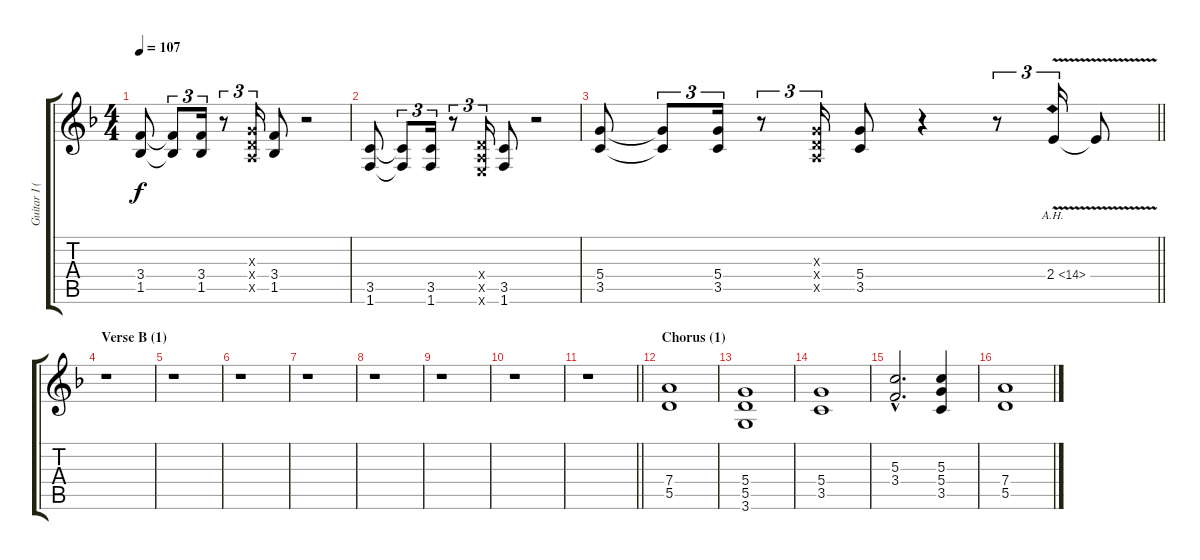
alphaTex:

\track ("Guitar I (sounding)" "Guitar I (") {instrument distortionguitar}
\staff {score tabs}
\tuning (E4 B3 G3 D3 A2 E2) {hide}
\ts (4 4)
\tempo 107
\clef g2
\ks dminor
(3.4 1.5).8{dy f} (3.4{t} 1.5{t}).8{tu (3 2)} (3.4 1.5).16{tu (3 2)} r.8{tu (3 2)} (0.3{x} 0.4{x} 0.5{x}).16{tu (3 2)} (3.4 1.5).8 r.2 |
(3.5 1.6).8 (3.5{t} 1.6{t}).8{tu (3 2)} (3.5 1.6).16{tu (3 2)} r.8{tu (3 2)} (0.4{x} 0.5{x} 0.6{x}).16{tu (3 2)} (3.5 1.6).8 r.2 |
\barLineRight lightlight
(5.4 3.5).8 (5.4{t} 3.5{t}).8{tu (3 2)} (5.4 3.5).16{tu (3 2)} r.8{tu (3 2)} (0.3{x} 0.4{x} 0.5{x}).16{tu (3 2)} (5.4 3.5).8 r.4 r.8{tu (3 2)} 2.4{ah 12 v}.16{tu (3 2)} 2.4{t}.8 |
\section ("" "Verse B (1)")
r.1 |
r.1 |
r.1 |
r.1 |
r.1 |
r.1 |
r.1 |
\barLineRight lightlight
r.1 |
\section ("" "Chorus (1)")
(7.4 5.5).1 |
(5.4 5.5 3.6).1 |
(5.4 3.5).1 |
(5.3{hac} 3.4{hac}).2{d} (5.3 5.4 3.5).4 |
(7.4 5.5).1
